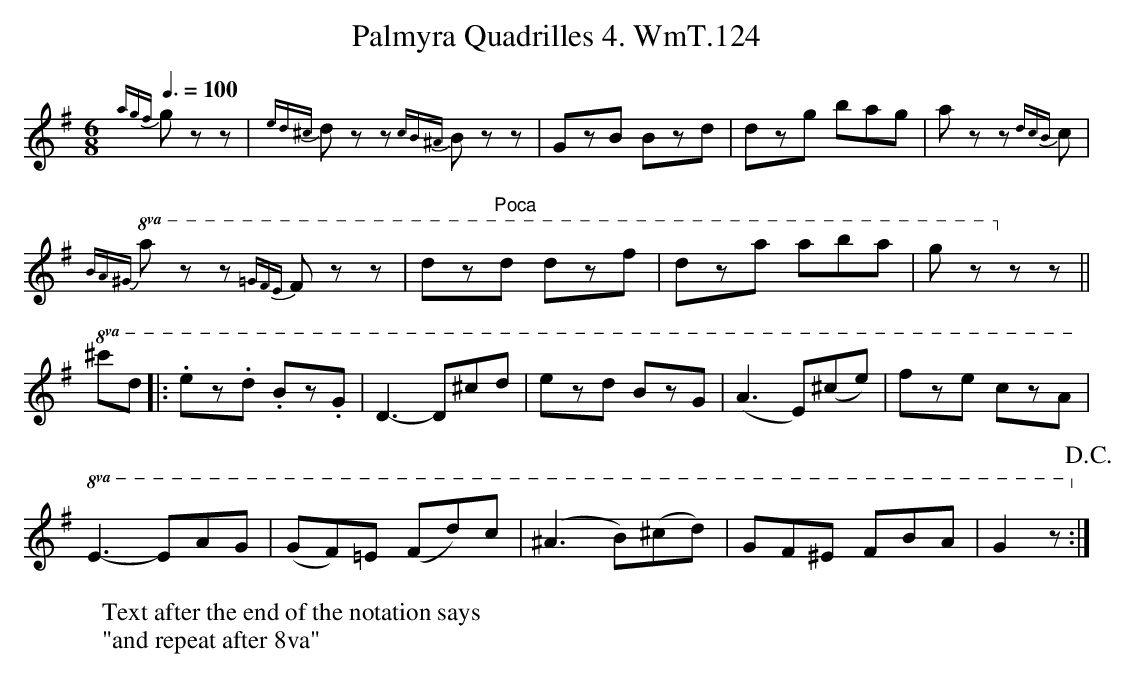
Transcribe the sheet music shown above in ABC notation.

X:1
T:Palmyra Quadrilles 4. WmT.124
M:6/8
L:1/8
W:Text after the end of the notation says
W:"and repeat after 8va"
Q:3/8=100
K:G
{agf}gzz|{ed^c}dzz {cB^A}Bzz|GzB Bzd|dzg bag|azz {dcB}c\\|
!8va(!{BA^G}azz {=gfe}fzz|d'z"Poca"d' d'zf'|d'za' a'b'a'|g'z!8va)!zz||
!8va(!^c'd'|:.e'z.d' .bz.g|d3- d^c'd'|\\
e'zd' bzg|(a3 e)(^c'e')|f'ze' c'za|
!8va(!e3- eag|(gf)=e (fd')c'|\\
(^a3 b)(^c'd')|gf^e fba|g2z!8va)!!D.C.!:|
